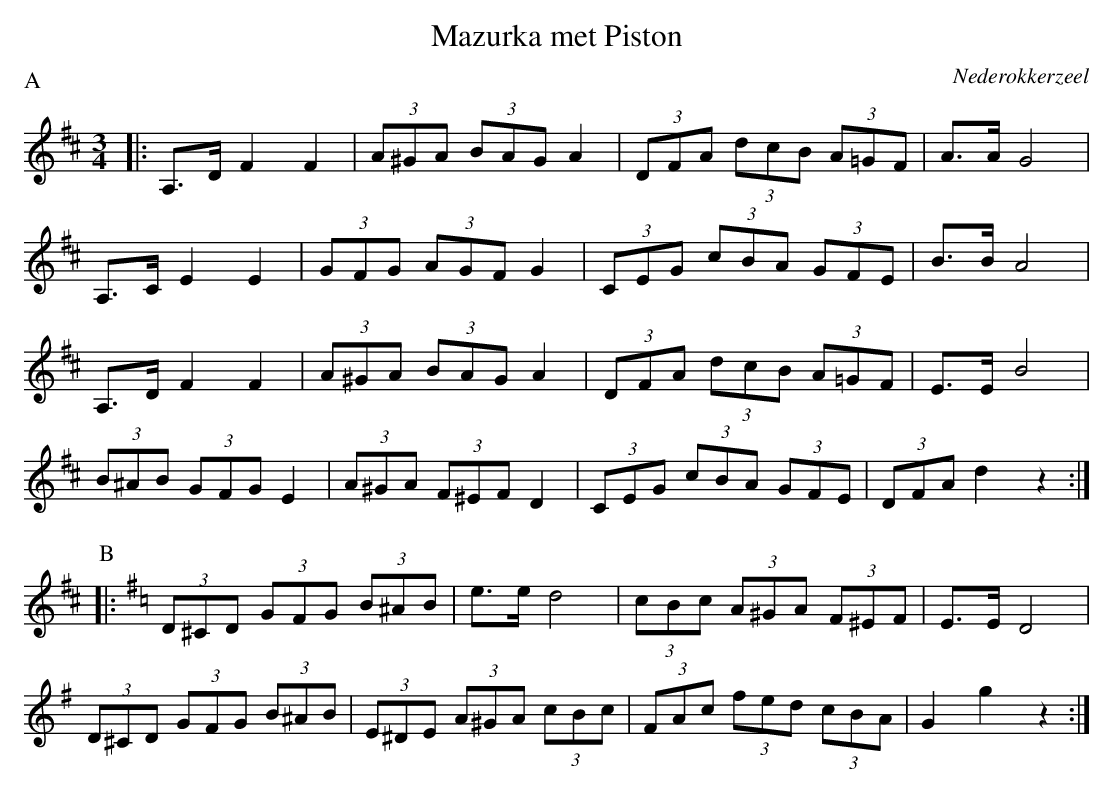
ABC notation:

X:1
T:Mazurka met Piston
O:Nederokkerzeel
O:Vlaanderen
M:3/4
L:1/8
P:ABA
P:A
K:D
|: A,>D F2 F2 | (3A^GA (3BAG A2 | (3DFA (3dcB (3A=GF | A>A G4 |
A,>C E2 E2 | (3GFG (3AGF G2 | (3CEG (3cBA (3GFE | B>B A4 |
A,>D F2 F2 | (3A^GA (3BAG A2 | (3DFA (3dcB (3A=GF | E>E B4 |
(3B^AB (3GFG E2 | (3A^GA (3F^EF D2 | (3CEG (3cBA (3GFE | (3DFA d2 z2 :|
P:B
K:G
|: (3D^CD (3GFG (3B^AB | e>e d4 | (3cBc (3A^GA (3F^EF | E>E D4 |
(3D^CD (3GFG (3B^AB | (3E^DE (3A^GA (3cBc | (3FAc (3fed (3cBA | G2 g2 z2 :|
